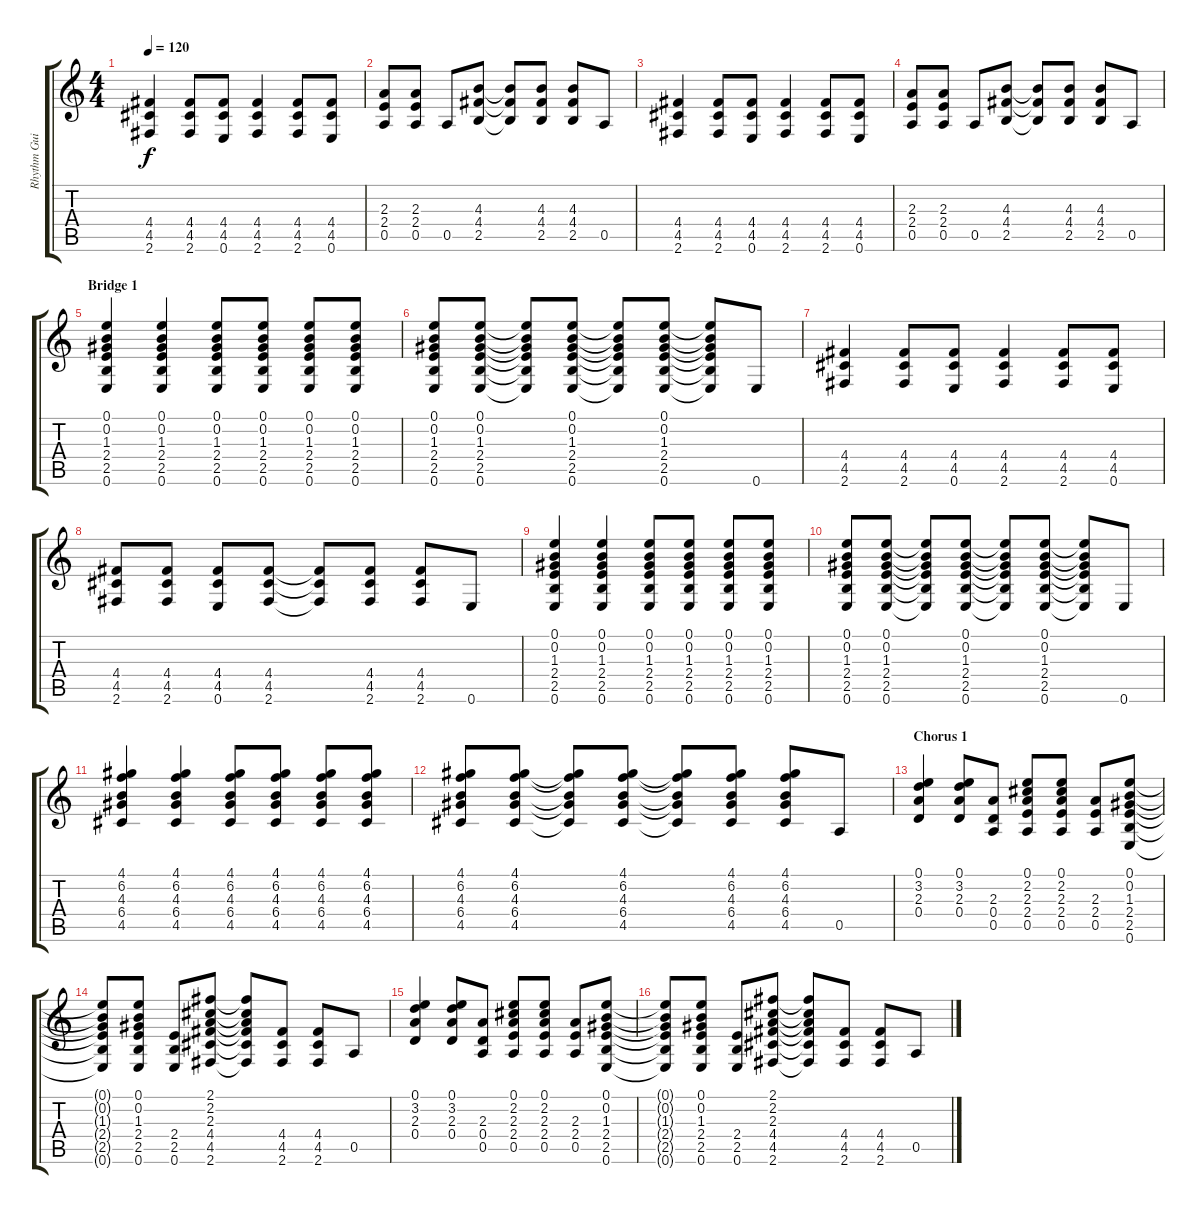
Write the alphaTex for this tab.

\track ("Rhythm Guitar" "Rhythm Gui") {instrument overdrivenguitar}
\staff {score tabs}
\tuning (E4 B3 G3 D3 A2 E2) {hide}
\ts (4 4)
\tempo 120
\clef g2
\ks c
(4.4 4.5 2.6).4{dy f} (4.4 4.5 2.6).8 (4.4 4.5 0.6).8 (4.4 4.5 2.6).4 (4.4 4.5 2.6).8 (4.4 4.5 0.6).8 |
(2.3 2.4 0.5).8 (2.3 2.4 0.5).8 0.5.8 (4.3 4.4 2.5).8 (4.3{t} 4.4{t} 2.5{t}).8 (4.3 4.4 2.5).8 (4.3 4.4 2.5).8 0.5.8 |
(4.4 4.5 2.6).4 (4.4 4.5 2.6).8 (4.4 4.5 0.6).8 (4.4 4.5 2.6).4 (4.4 4.5 2.6).8 (4.4 4.5 0.6).8 |
(2.3 2.4 0.5).8 (2.3 2.4 0.5).8 0.5.8 (4.3 4.4 2.5).8 (4.3{t} 4.4{t} 2.5{t}).8 (4.3 4.4 2.5).8 (4.3 4.4 2.5).8 0.5.8 |
\section ("" "Bridge 1")
(0.1 0.2 1.3 2.4 2.5 0.6).4 (0.1 0.2 1.3 2.4 2.5 0.6).4 (0.1 0.2 1.3 2.4 2.5 0.6).8 (0.1 0.2 1.3 2.4 2.5 0.6).8 (0.1 0.2 1.3 2.4 2.5 0.6).8 (0.1 0.2 1.3 2.4 2.5 0.6).8 |
(0.1 0.2 1.3 2.4 2.5 0.6).8 (0.1 0.2 1.3 2.4 2.5 0.6).8 (0.1{t} 0.2{t} 1.3{t} 2.4{t} 2.5{t} 0.6{t}).8 (0.1 0.2 1.3 2.4 2.5 0.6).8 (0.1{t} 0.2{t} 1.3{t} 2.4{t} 2.5{t} 0.6{t}).8 (0.1 0.2 1.3 2.4 2.5 0.6).8 (0.1{t} 0.2{t} 1.3{t} 2.4{t} 2.5{t} 0.6{t}).8 0.6.8 |
(4.4 4.5 2.6).4 (4.4 4.5 2.6).8 (4.4 4.5 0.6).8 (4.4 4.5 2.6).4 (4.4 4.5 2.6).8 (4.4 4.5 0.6).8 |
(4.4 4.5 2.6).8 (4.4 4.5 2.6).8 (4.4 4.5 0.6).8 (4.4 4.5 2.6).8 (4.4{t} 4.5{t} 2.6{t}).8 (4.4 4.5 2.6).8 (4.4 4.5 2.6).8 0.6.8 |
(0.1 0.2 1.3 2.4 2.5 0.6).4 (0.1 0.2 1.3 2.4 2.5 0.6).4 (0.1 0.2 1.3 2.4 2.5 0.6).8 (0.1 0.2 1.3 2.4 2.5 0.6).8 (0.1 0.2 1.3 2.4 2.5 0.6).8 (0.1 0.2 1.3 2.4 2.5 0.6).8 |
(0.1 0.2 1.3 2.4 2.5 0.6).8 (0.1 0.2 1.3 2.4 2.5 0.6).8 (0.1{t} 0.2{t} 1.3{t} 2.4{t} 2.5{t} 0.6{t}).8 (0.1 0.2 1.3 2.4 2.5 0.6).8 (0.1{t} 0.2{t} 1.3{t} 2.4{t} 2.5{t} 0.6{t}).8 (0.1 0.2 1.3 2.4 2.5 0.6).8 (0.1{t} 0.2{t} 1.3{t} 2.4{t} 2.5{t} 0.6{t}).8 0.6.8 |
(4.1 6.2 4.3 6.4 4.5).4 (4.1 6.2 4.3 6.4 4.5).4 (4.1 6.2 4.3 6.4 4.5).8 (4.1 6.2 4.3 6.4 4.5).8 (4.1 6.2 4.3 6.4 4.5).8 (4.1 6.2 4.3 6.4 4.5).8 |
(4.1 6.2 4.3 6.4 4.5).8 (4.1 6.2 4.3 6.4 4.5).8 (4.1{t} 6.2{t} 4.3{t} 6.4{t} 4.5{t}).8 (4.1 6.2 4.3 6.4 4.5).8 (4.1{t} 6.2{t} 4.3{t} 6.4{t} 4.5{t}).8 (4.1 6.2 4.3 6.4 4.5).8 (4.1 6.2 4.3 6.4 4.5).8 0.5.8 |
\section ("" "Chorus 1")
(0.1 3.2 2.3 0.4).4 (0.1 3.2 2.3 0.4).8 (2.3 0.4 0.5).8 (0.1 2.2 2.3 2.4 0.5).8 (0.1 2.2 2.3 2.4 0.5).8 (2.3 2.4 0.5).8 (0.1 0.2 1.3 2.4 2.5 0.6).8 |
(0.1{t} 0.2{t} 1.3{t} 2.4{t} 2.5{t} 0.6{t}).8 (0.1 0.2 1.3 2.4 2.5 0.6).8 (2.4 2.5 0.6).8 (2.1 2.2 2.3 4.4 4.5 2.6).8 (2.1{t} 2.2{t} 2.3{t} 4.4{t} 4.5{t} 2.6{t}).8 (4.4 4.5 2.6).8 (4.4 4.5 2.6).8 0.5.8 |
(0.1 3.2 2.3 0.4).4 (0.1 3.2 2.3 0.4).8 (2.3 0.4 0.5).8 (0.1 2.2 2.3 2.4 0.5).8 (0.1 2.2 2.3 2.4 0.5).8 (2.3 2.4 0.5).8 (0.1 0.2 1.3 2.4 2.5 0.6).8 |
(0.1{t} 0.2{t} 1.3{t} 2.4{t} 2.5{t} 0.6{t}).8 (0.1 0.2 1.3 2.4 2.5 0.6).8 (2.4 2.5 0.6).8 (2.1 2.2 2.3 4.4 4.5 2.6).8 (2.1{t} 2.2{t} 2.3{t} 4.4{t} 4.5{t} 2.6{t}).8 (4.4 4.5 2.6).8 (4.4 4.5 2.6).8 0.5.8
